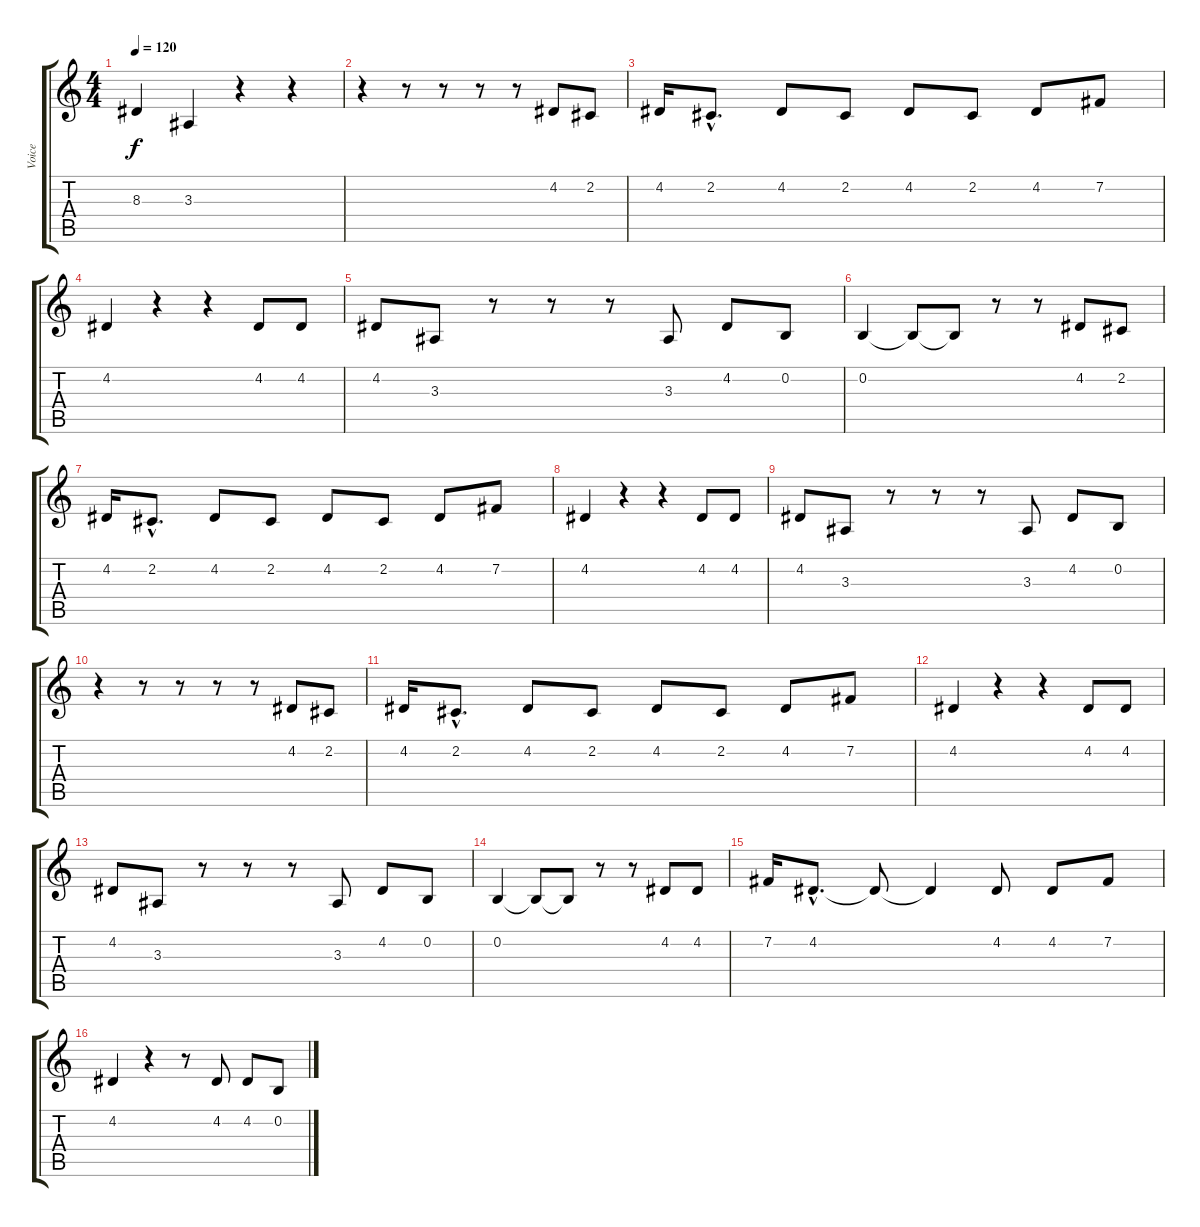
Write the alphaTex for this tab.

\track ("Voice" "Voice") {instrument clarinet}
\staff {score tabs}
\tuning (E4 B3 G3 D3 A2 E2) {hide}
\ts (4 4)
\tempo 120
\clef g2
\ks c
8.3{t}.4{dy f} 3.3.4 r.4 r.4 |
r.4 r.8 r.8 r.8 r.8 4.2.8 2.2.8 |
4.2.16 2.2{hac}.8{d} 4.2.8 2.2.8 4.2.8 2.2.8 4.2.8 7.2.8 |
4.2.4 r.4 r.4 4.2.8 4.2.8 |
4.2.8 3.3.8 r.8 r.8 r.8 3.3.8 4.2.8 0.2.8 |
0.2.4 0.2{t}.8 0.2{t}.8 r.8 r.8 4.2.8 2.2.8 |
4.2.16 2.2{hac}.8{d} 4.2.8 2.2.8 4.2.8 2.2.8 4.2.8 7.2.8 |
4.2.4 r.4 r.4 4.2.8 4.2.8 |
4.2.8 3.3.8 r.8 r.8 r.8 3.3.8 4.2.8 0.2.8 |
r.4 r.8 r.8 r.8 r.8 4.2.8 2.2.8 |
4.2.16 2.2{hac}.8{d} 4.2.8 2.2.8 4.2.8 2.2.8 4.2.8 7.2.8 |
4.2.4 r.4 r.4 4.2.8 4.2.8 |
4.2.8 3.3.8 r.8 r.8 r.8 3.3.8 4.2.8 0.2.8 |
0.2.4 0.2{t}.8 0.2{t}.8 r.8 r.8 4.2.8 4.2.8 |
7.2.16 4.2{hac}.8{d} 4.2{t}.8 4.2{t}.4 4.2.8 4.2.8 7.2.8 |
4.2.4 r.4 r.8 4.2.8 4.2.8 0.2.8
